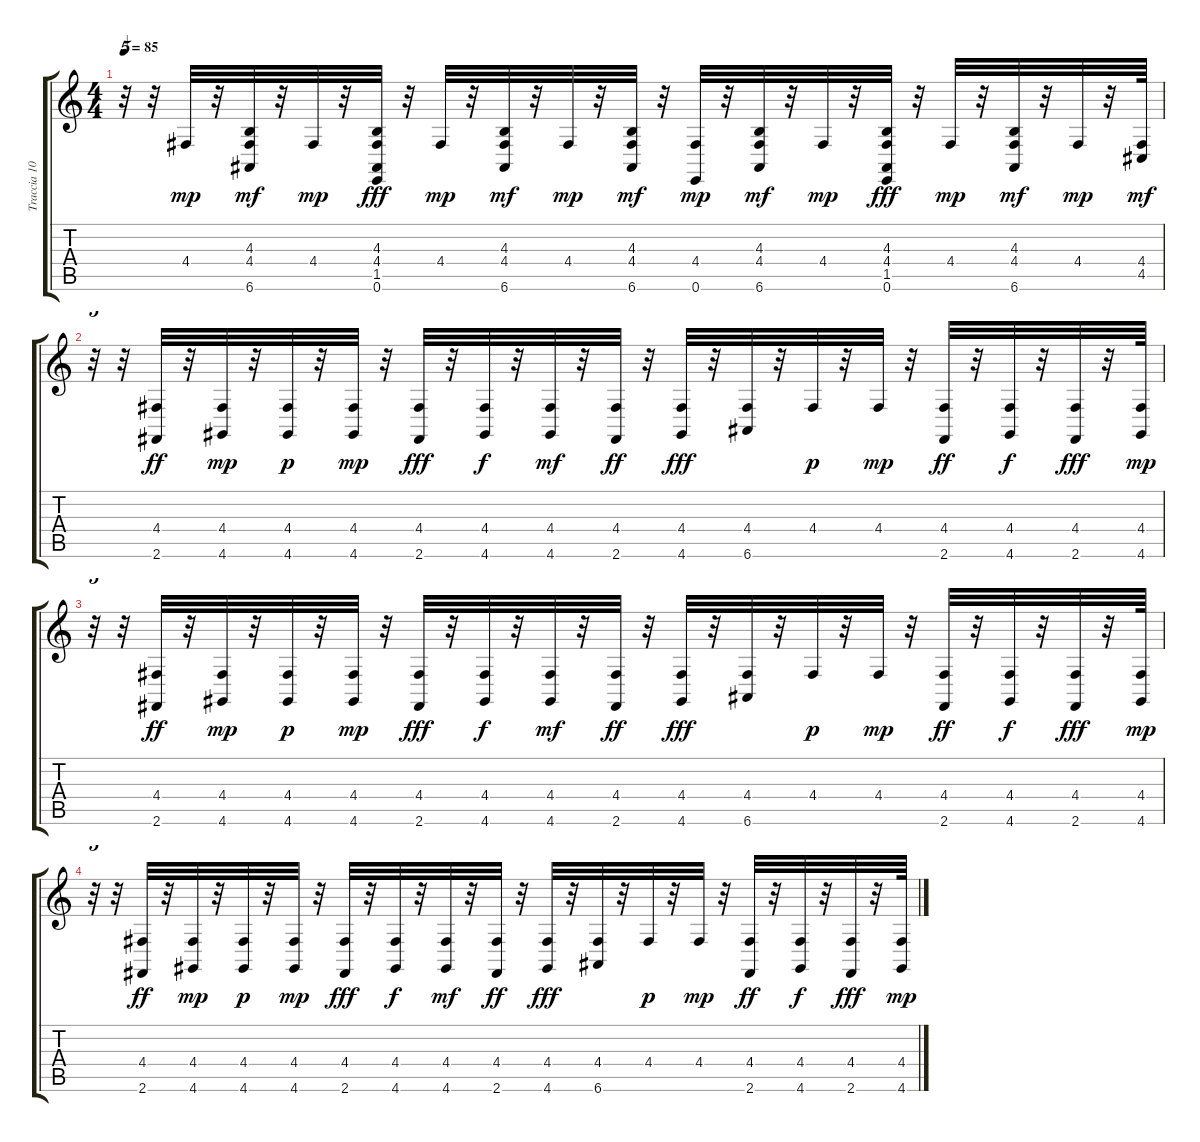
\track ("Traccia 10" "Traccia 10") {instrument drawbarorgan}
\staff {score tabs}
\tuning (E4 B3 G3 D3 A2 E2) {hide}
\ts (4 4)
\tempo 85
\clef g2
\ks c
r.32{tu (5 4) dy mf} r.32 4.4.32{dy mp} r.32 (4.3 4.4 6.6).32{dy mf} r.32 4.4.32{dy mp} r.32 (4.3 4.4 1.5 0.6).32{dy fff} r.32 4.4.32{dy mp} r.32 (4.3 4.4 6.6).32{dy mf} r.32 4.4.32{dy mp} r.32 (4.3 4.4 6.6).32{dy mf} r.32 (4.4 0.6).32{dy mp} r.32 (4.3 4.4 6.6).32{dy mf} r.32 4.4.32{dy mp} r.32 (4.3 4.4 1.5 0.6).32{dy fff} r.32 4.4.32{dy mp} r.32 (4.3 4.4 6.6).32{dy mf} r.32 4.4.32{dy mp} r.32 (4.4 4.5).64{dy mf} |
r.32{tu (5 4)} r.32 (4.4 2.6).32{dy ff} r.32 (4.4 4.6).32{dy mp} r.32 (4.4 4.6).32{dy p} r.32 (4.4 4.6).32{dy mp} r.32 (4.4 2.6).32{dy fff} r.32 (4.4 4.6).32{dy f} r.32 (4.4 4.6).32{dy mf} r.32 (4.4 2.6).32{dy ff} r.32 (4.4 4.6).32{dy fff} r.32 (4.4 6.6).32 r.32 4.4.32{dy p} r.32 4.4.32{dy mp} r.32 (4.4 2.6).32{dy ff} r.32 (4.4 4.6).32{dy f} r.32 (4.4 2.6).32{dy fff} r.32 (4.4 4.6).64{dy mp} |
r.32{tu (5 4)} r.32 (4.4 2.6).32{dy ff} r.32 (4.4 4.6).32{dy mp} r.32 (4.4 4.6).32{dy p} r.32 (4.4 4.6).32{dy mp} r.32 (4.4 2.6).32{dy fff} r.32 (4.4 4.6).32{dy f} r.32 (4.4 4.6).32{dy mf} r.32 (4.4 2.6).32{dy ff} r.32 (4.4 4.6).32{dy fff} r.32 (4.4 6.6).32 r.32 4.4.32{dy p} r.32 4.4.32{dy mp} r.32 (4.4 2.6).32{dy ff} r.32 (4.4 4.6).32{dy f} r.32 (4.4 2.6).32{dy fff} r.32 (4.4 4.6).64{dy mp} |
r.32{tu (5 4)} r.32 (4.4 2.6).32{dy ff} r.32 (4.4 4.6).32{dy mp} r.32 (4.4 4.6).32{dy p} r.32 (4.4 4.6).32{dy mp} r.32 (4.4 2.6).32{dy fff} r.32 (4.4 4.6).32{dy f} r.32 (4.4 4.6).32{dy mf} r.32 (4.4 2.6).32{dy ff} r.32 (4.4 4.6).32{dy fff} r.32 (4.4 6.6).32 r.32 4.4.32{dy p} r.32 4.4.32{dy mp} r.32 (4.4 2.6).32{dy ff} r.32 (4.4 4.6).32{dy f} r.32 (4.4 2.6).32{dy fff} r.32 (4.4 4.6).64{dy mp}
